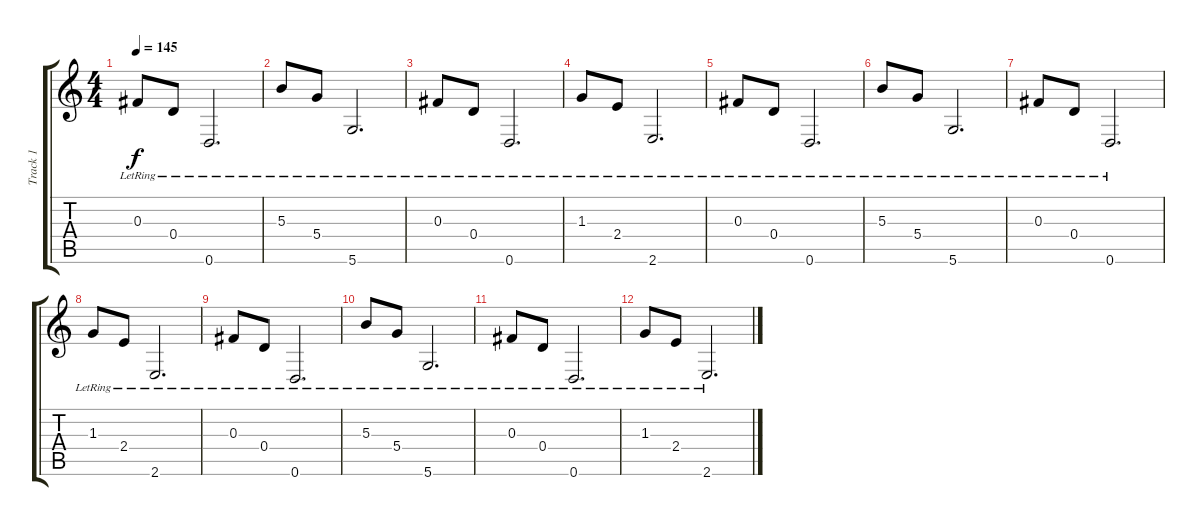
\track ("Track 1" "Track 1") {instrument acousticguitarsteel}
\staff {score tabs}
\tuning (D4 A3 Gb3 D3 A2 D2) {hide}
\ts (4 4)
\tempo 145
\clef g2
\ks c
0.3{lr}.8{dy f} 0.4{lr}.8 0.6{lr}.2{d} |
5.3{lr}.8 5.4{lr}.8 5.6{lr}.2{d} |
0.3{lr}.8 0.4{lr}.8 0.6{lr}.2{d} |
1.3{lr}.8 2.4{lr}.8 2.6{lr}.2{d} |
0.3{lr}.8 0.4{lr}.8 0.6{lr}.2{d} |
5.3{lr}.8 5.4{lr}.8 5.6{lr}.2{d} |
0.3{lr}.8 0.4{lr}.8 0.6{lr}.2{d} |
1.3{lr}.8 2.4{lr}.8 2.6{lr}.2{d} |
0.3{lr}.8 0.4{lr}.8 0.6{lr}.2{d} |
5.3{lr}.8 5.4{lr}.8 5.6{lr}.2{d} |
0.3{lr}.8 0.4{lr}.8 0.6{lr}.2{d} |
1.3{lr}.8 2.4{lr}.8 2.6{lr}.2{d}
